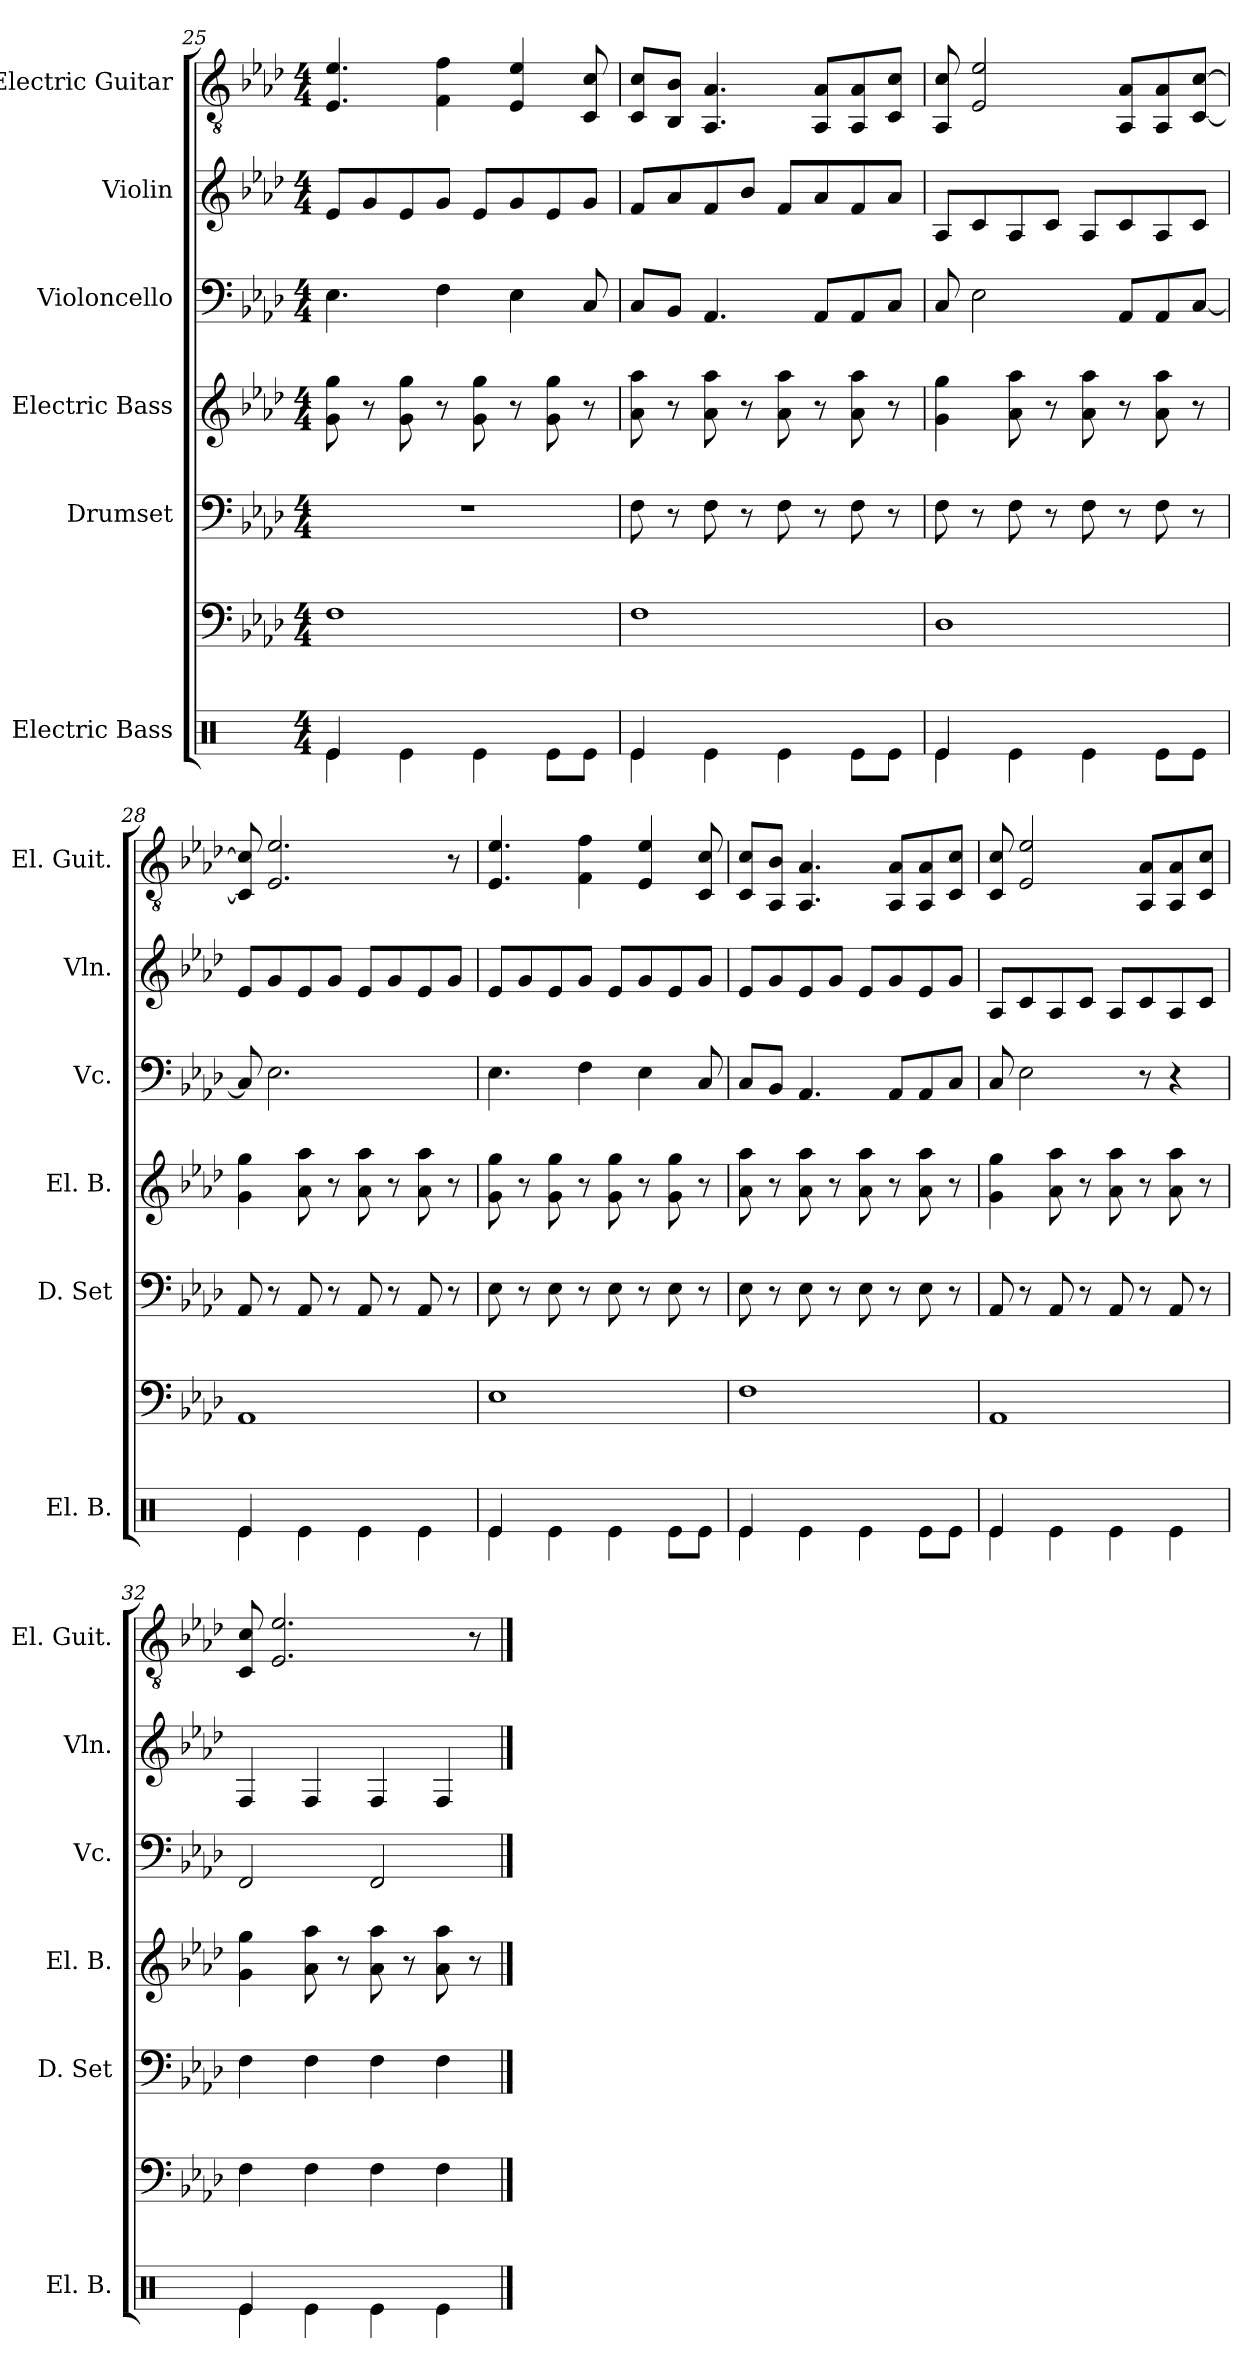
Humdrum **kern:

**kern	**kern	**kern	**kern	**kern	**kern	**kern
*part6	*part6	*part5	*part4	*part3	*part2	*part1
*staff7	*staff6	*staff5	*staff4	*staff3	*staff2	*staff1
*I"Electric Bass	*	*I"Drumset	*I"Electric Bass	*I"Violoncello	*I"Violin	*I"Electric Guitar
*I'El. B.	*	*I'D. Set	*I'El. B.	*I'Vc.	*I'Vln.	*I'El. Guit.
*clefX	*clefF4	*clefF4	*clefG2	*clefF4	*clefG2	*clefGv2
*k[]	*k[b-e-a-d-]	*k[b-e-a-d-]	*k[b-e-a-d-]	*k[b-e-a-d-]	*k[b-e-a-d-]	*k[b-e-a-d-]
*M4/4	*M4/4	*M4/4	*M4/4	*M4/4	*M4/4	*M4/4
=25	=25	=25	=25	=25	=25	=25
*^	*	*	*	*	*	*
4Re\	4Re/	1F	1r	8g\ 8gg\	4.E-\	8e-/L	4.E-/ 4.e-/
.	.	.	.	8r	.	8g/	.
4ryy	4Re\	.	.	8g\ 8gg\	.	8e-/	.
.	.	.	.	8r	4F\	8g/J	4F\ 4f\
2ryy	4Re\	.	.	8g\ 8gg\	.	8e-/L	.
.	.	.	.	8r	4E-\	8g/	4E-/ 4e-/
.	8Re\L	.	.	8g\ 8gg\	.	8e-/	.
.	8Re\J	.	.	8r	8C/	8g/J	8C/ 8c/
!!LO:PB:g=z
=26	=26	=26	=26	=26	=26	=26	=26
4Re\	4Re/	1F	8F\	8a-\ 8aa-\	8C/L	8f/L	8C/ 8c/L
.	.	.	8r	8r	8BB-/J	8a-/	8BB-/ 8B-/J
4ryy	4Re\	.	8F\	8a-\ 8aa-\	4.AA-/	8f/	4.AA-/ 4.A-/
.	.	.	8r	8r	.	8b-/J	.
2ryy	4Re\	.	8F\	8a-\ 8aa-\	.	8f/L	.
.	.	.	8r	8r	8AA-/L	8a-/	8AA-/ 8A-/L
.	8Re\L	.	8F\	8a-\ 8aa-\	8AA-/	8f/	8AA-/ 8A-/
.	8Re\J	.	8r	8r	8C/J	8a-/J	8C/ 8c/J
=27	=27	=27	=27	=27	=27	=27	=27
4Re\	4Re/	1D-	8F\	4g\ 4gg\	8C/	8A-/L	8AA-/ 8c/
.	.	.	8r	.	2E-\	8c/	2E-/ 2e-/
4ryy	4Re\	.	8F\	8a-\ 8aa-\	.	8A-/	.
.	.	.	8r	8r	.	8c/J	.
2ryy	4Re\	.	8F\	8a-\ 8aa-\	.	8A-/L	.
.	.	.	8r	8r	8AA-/L	8c/	8AA-/ 8A-/L
.	8Re\L	.	8F\	8a-\ 8aa-\	8AA-/	8A-/	8AA-/ 8A-/
.	8Re\J	.	8r	8r	[8C/J	8c/J	[8C/ [8c/J
=28	=28	=28	=28	=28	=28	=28	=28
4Re\	4Re/	1AA-	8AA-/	4g\ 4gg\	8C/]	8e-/L	8C]/ 8c]/
.	.	.	8r	.	2.E-\	8g/	2.E-/ 2.e-/
4ryy	4Re\	.	8AA-/	8a-\ 8aa-\	.	8e-/	.
.	.	.	8r	8r	.	8g/J	.
2ryy	4Re\	.	8AA-/	8a-\ 8aa-\	.	8e-/L	.
.	.	.	8r	8r	.	8g/	.
.	4Re\	.	8AA-/	8a-\ 8aa-\	.	8e-/	.
.	.	.	8r	8r	8ryy	8g/J	8r
!!LO:PB:g=z
=29	=29	=29	=29	=29	=29	=29	=29
4Re\	4Re/	1E-	8E-\	8g\ 8gg\	4.E-\	8e-/L	4.E-/ 4.e-/
.	.	.	8r	8r	.	8g/	.
4ryy	4Re\	.	8E-\	8g\ 8gg\	.	8e-/	.
.	.	.	8r	8r	4F\	8g/J	4F\ 4f\
2ryy	4Re\	.	8E-\	8g\ 8gg\	.	8e-/L	.
.	.	.	8r	8r	4E-\	8g/	4E-/ 4e-/
.	8Re\L	.	8E-\	8g\ 8gg\	.	8e-/	.
.	8Re\J	.	8r	8r	8C/	8g/J	8C/ 8c/
=30	=30	=30	=30	=30	=30	=30	=30
4Re\	4Re/	1F	8E-\	8a-\ 8aa-\	8C/L	8e-/L	8C/ 8c/L
.	.	.	8r	8r	8BB-/J	8g/	8AA-/ 8B-/J
4ryy	4Re\	.	8E-\	8a-\ 8aa-\	4.AA-/	8e-/	4.AA-/ 4.A-/
.	.	.	8r	8r	.	8g/J	.
2ryy	4Re\	.	8E-\	8a-\ 8aa-\	.	8e-/L	.
.	.	.	8r	8r	8AA-/L	8g/	8AA-/ 8A-/L
.	8Re\L	.	8E-\	8a-\ 8aa-\	8AA-/	8e-/	8AA-/ 8A-/
.	8Re\J	.	8r	8r	8C/J	8g/J	8C/ 8c/J
=31	=31	=31	=31	=31	=31	=31	=31
4Re\	4Re/	1AA-	8AA-/	4g\ 4gg\	8C/	8A-/L	8C/ 8c/
.	.	.	8r	.	2E-\	8c/	2E-/ 2e-/
4ryy	4Re\	.	8AA-/	8a-\ 8aa-\	.	8A-/	.
.	.	.	8r	8r	.	8c/J	.
2ryy	4Re\	.	8AA-/	8a-\ 8aa-\	.	8A-/L	.
.	.	.	8r	8r	8r	8c/	8AA-/ 8A-/L
.	4Re\	.	8AA-/	8a-\ 8aa-\	4r	8A-/	8AA-/ 8A-/
.	.	.	8r	8r	.	8c/J	8C/ 8c/J
=32	=32	=32	=32	=32	=32	=32	=32
4Re\	4Re/	4F\	4F\	4g\ 4gg\	2FF/	4F/	8C/ 8c/
.	.	.	.	.	.	.	2.E-/ 2.e-/
4ryy	4Re\	4F\	4F\	8a-\ 8aa-\	.	4F/	.
.	.	.	.	8r	.	.	.
2ryy	4Re\	4F\	4F\	8a-\ 8aa-\	2FF/	4F/	.
.	.	.	.	8r	.	.	.
.	4Re\	4F\	4F\	8a-\ 8aa-\	.	4F/	.
.	.	.	.	8r	.	.	8r
*v	*v	*	*	*	*	*	*
==	==	==	==	==	==	==
*-	*-	*-	*-	*-	*-	*-
